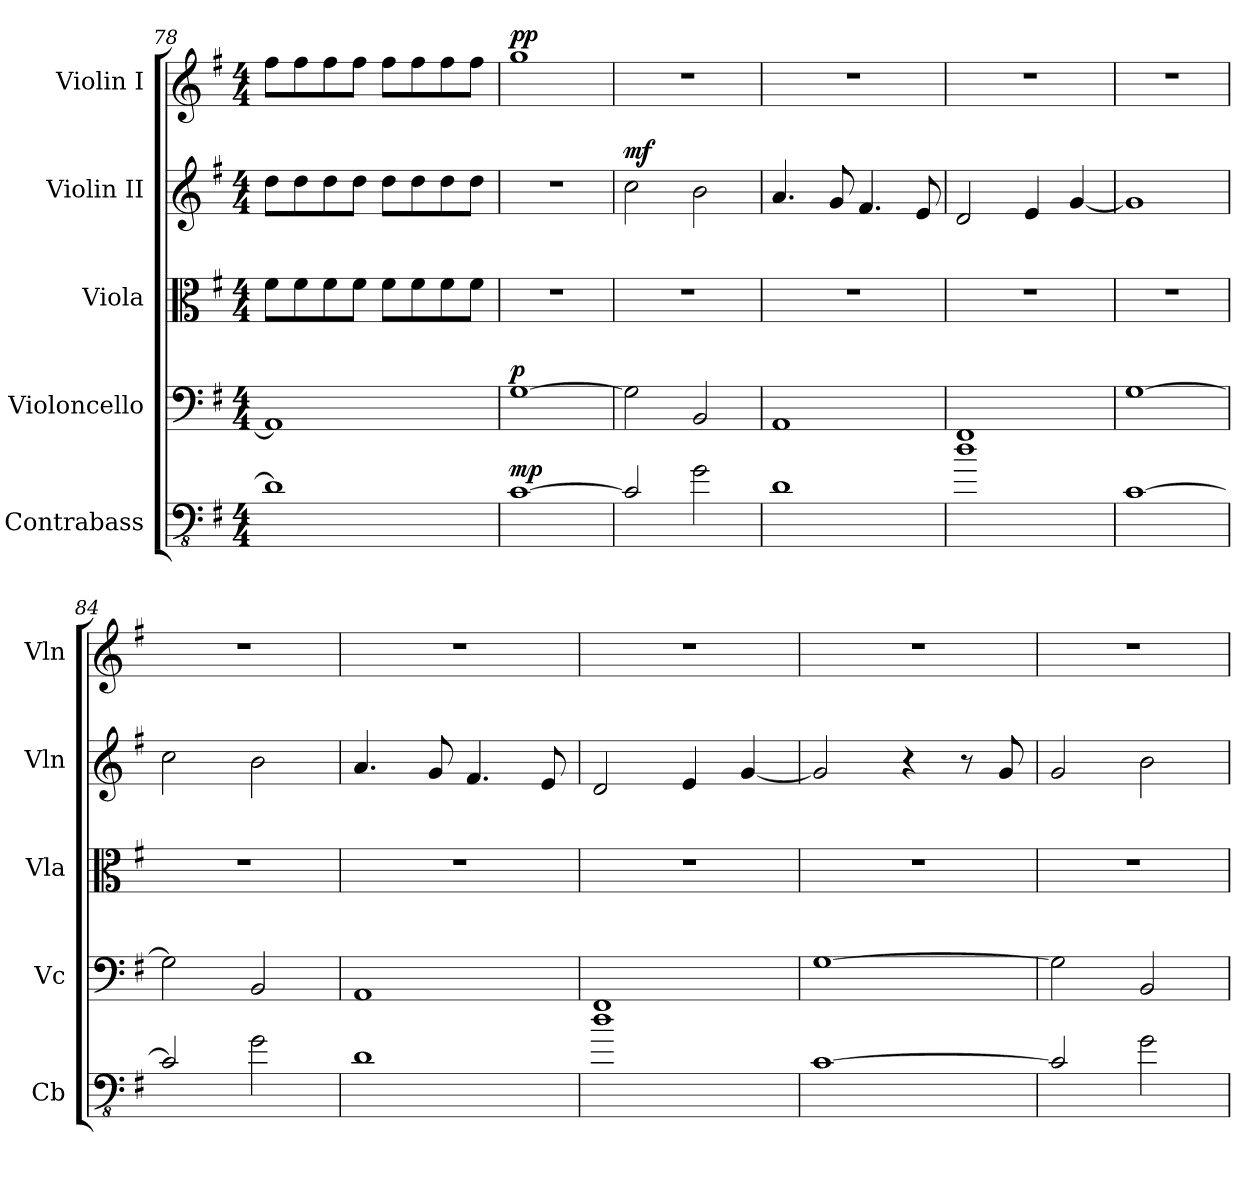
**kern	**dynam	**kern	**dynam	**kern	**kern	**dynam	**kern	**dynam
*part5	*part5	*part4	*part4	*part3	*part2	*part2	*part1	*part1
*staff5	*staff5	*staff4	*staff4	*staff3	*staff2	*staff2	*staff1	*staff1
*I"Contrabass	*	*I"Violoncello	*	*I"Viola	*I"Violin II	*	*I"Violin I	*
*I'Cb	*	*I'Vc	*	*I'Vla	*I'Vln	*	*I'Vln	*
!!LO:PB:g=z
*clefFv4	*	*clefF4	*	*clefC3	*clefG2	*	*clefG2	*
*ITrd7c12	*	*	*	*	*	*	*	*
*k[f#]	*	*k[f#]	*	*k[f#]	*k[f#]	*	*k[f#]	*
*M4/4	*	*M4/4	*	*M4/4	*M4/4	*	*M4/4	*
=78	=78	=78	=78	=78	=78	=78	=78	=78
1DD]	.	1AA]	.	8f#\L	8dd\L	.	8ff#\L	.
.	.	.	.	8f#\	8dd\	.	8ff#\	.
.	.	.	.	8f#\	8dd\	.	8ff#\	.
.	.	.	.	8f#\J	8dd\J	.	8ff#\J	.
.	.	.	.	8f#\L	8dd\L	.	8ff#\L	.
.	.	.	.	8f#\	8dd\	.	8ff#\	.
.	.	.	.	8f#\	8dd\	.	8ff#\	.
.	.	.	.	8f#\J	8dd\J	.	8ff#\J	.
=79	=79	=79	=79	=79	=79	=79	=79	=79
!	!LO:DY:a	!	!LO:DY:a	!	!	!	!	!LO:DY:a
[1CC	mp	[1G	p	1r	1r	.	1gg	pp
=80	=80	=80	=80	=80	=80	=80	=80	=80
!	!	!	!	!	!	!LO:DY:a	!	!
2CC/]	.	2G\]	.	1r	2cc\	mf	1r	.
2GG\	.	2BB/	.	.	2b\	.	.	.
=81	=81	=81	=81	=81	=81	=81	=81	=81
1DD	.	1AA	.	1r	4.a/	.	1r	.
.	.	.	.	.	8g/	.	.	.
.	.	.	.	.	4.f#/	.	.	.
.	.	.	.	.	8e/	.	.	.
=82	=82	=82	=82	=82	=82	=82	=82	=82
1D	.	1FF#	.	1r	2d/	.	1r	.
.	.	.	.	.	4e/	.	.	.
.	.	.	.	.	[4g/	.	.	.
=83	=83	=83	=83	=83	=83	=83	=83	=83
[1CC	.	[1G	.	1r	1g]	.	1r	.
=84	=84	=84	=84	=84	=84	=84	=84	=84
2CC/]	.	2G\]	.	1r	2cc\	.	1r	.
2GG\	.	2BB/	.	.	2b\	.	.	.
=85	=85	=85	=85	=85	=85	=85	=85	=85
1DD	.	1AA	.	1r	4.a/	.	1r	.
.	.	.	.	.	8g/	.	.	.
.	.	.	.	.	4.f#/	.	.	.
.	.	.	.	.	8e/	.	.	.
=86	=86	=86	=86	=86	=86	=86	=86	=86
1D	.	1FF#	.	1r	2d/	.	1r	.
.	.	.	.	.	4e/	.	.	.
.	.	.	.	.	[4g/	.	.	.
!!LO:LB:g=z
=87	=87	=87	=87	=87	=87	=87	=87	=87
[1CC	.	[1G	.	1r	2g/]	.	1r	.
.	.	.	.	.	4r	.	.	.
.	.	.	.	.	8r	.	.	.
.	.	.	.	.	8g/	.	.	.
=88	=88	=88	=88	=88	=88	=88	=88	=88
2CC/]	.	2G\]	.	1r	2g/	.	1r	.
2GG\	.	2BB/	.	.	2b\	.	.	.
=	=	=	=	=	=	=	=	=
*-	*-	*-	*-	*-	*-	*-	*-	*-
